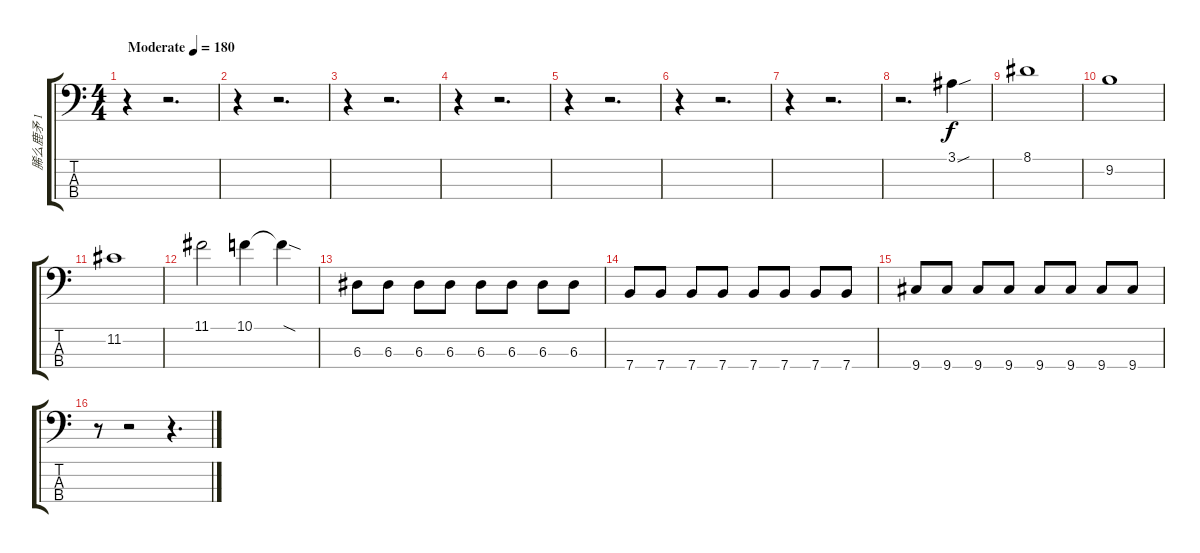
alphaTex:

\track ("脪么鹿矛 1" "脪么鹿矛 1") {instrument electricbassfinger}
\staff {score tabs}
\tuning (G2 D2 A1 E1) {hide}
\ts (4 4)
\tempo (180 "Moderate")
\clef f4
\ks c
r.4{dy f instrument electricbassfinger} r.2{d} |
r.4 r.2{d} |
r.4 r.2{d} |
r.4 r.2{d} |
r.4 r.2{d} |
r.4 r.2{d} |
r.4 r.2{d} |
r.2{d} 3.1{sou}.4 |
8.1.1 |
9.2.1 |
11.2.1 |
11.1.2 10.1.4 10.1{sod t}.4 |
6.3.8 6.3.8 6.3.8 6.3.8 6.3.8 6.3.8 6.3.8 6.3.8 |
7.4.8 7.4.8 7.4.8 7.4.8 7.4.8 7.4.8 7.4.8 7.4.8 |
9.4.8 9.4.8 9.4.8 9.4.8 9.4.8 9.4.8 9.4.8 9.4.8 |
r.8 r.2 r.4{d}
